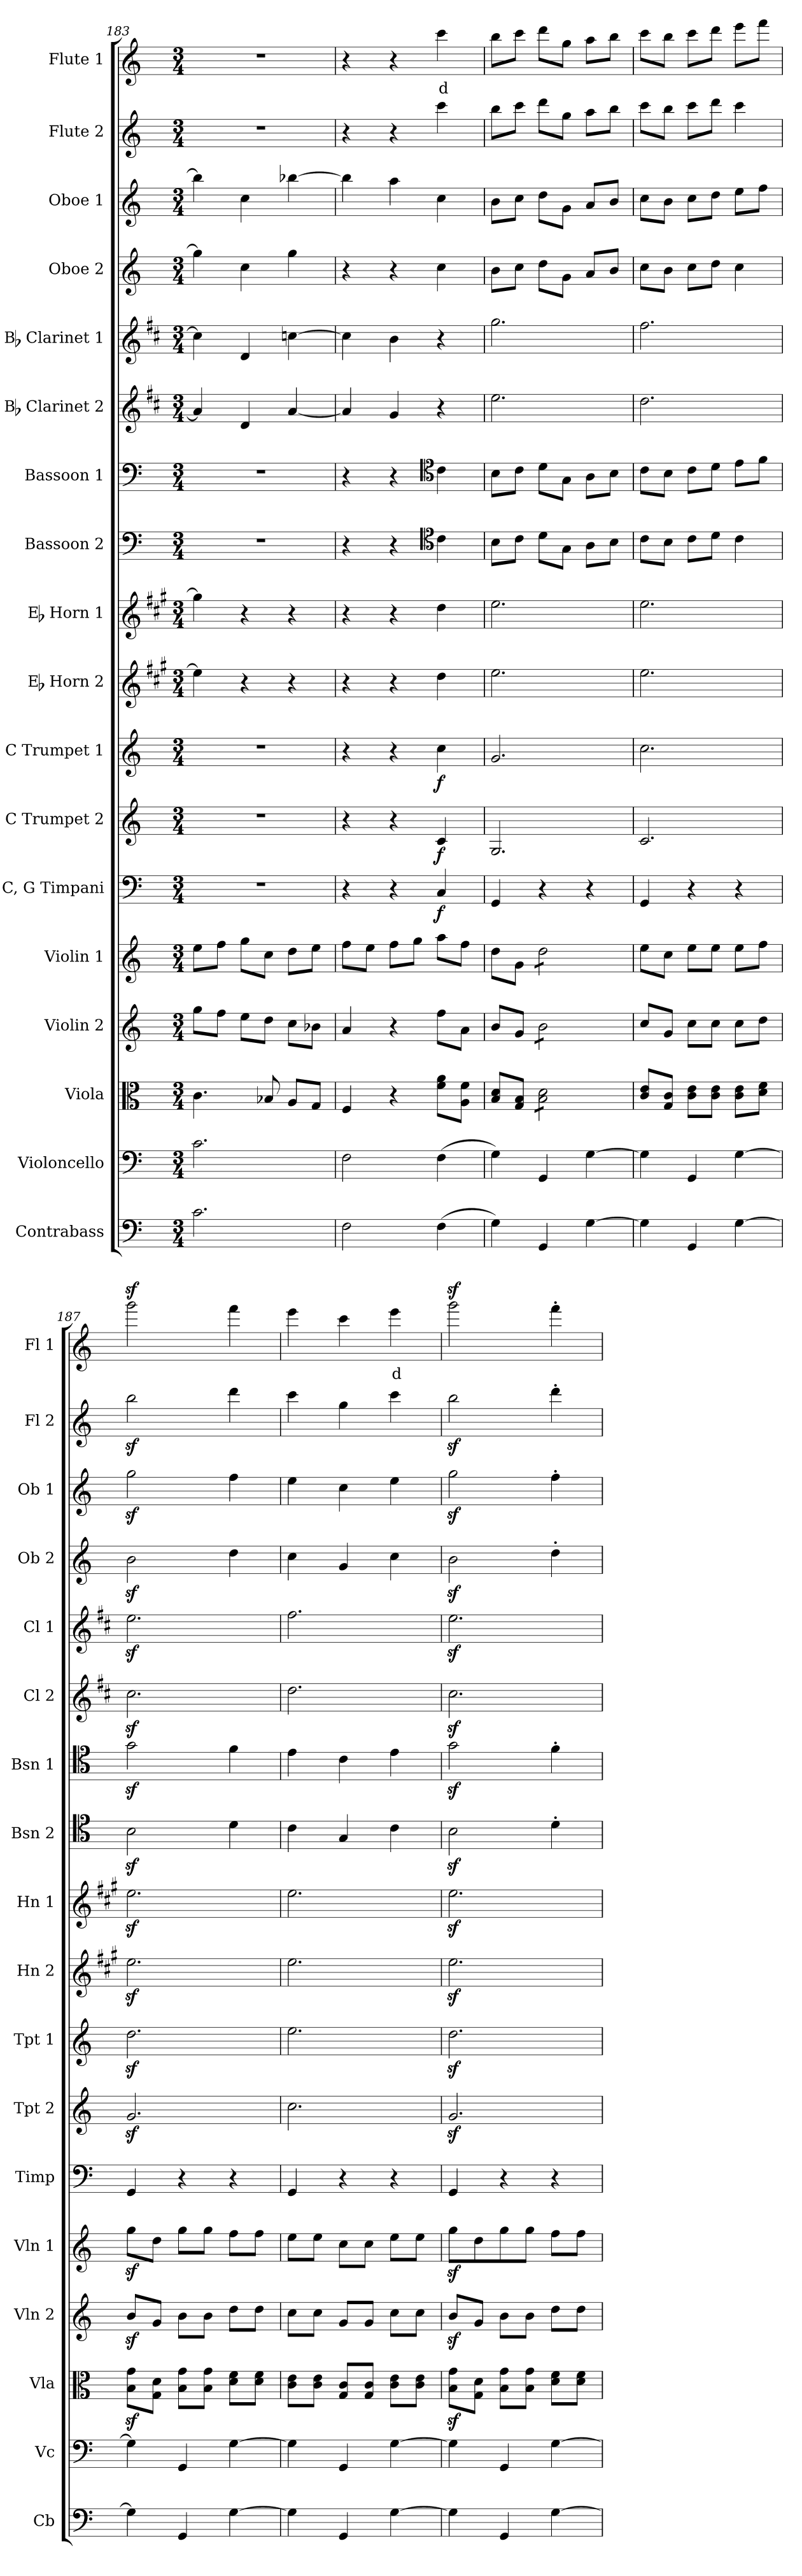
**kern	**kern	**kern	**kern	**kern	**kern	**dynam	**kern	**dynam	**kern	**dynam	**kern	**kern	**kern	**kern	**kern	**kern	**kern	**kern	**kern	**kern	**text
*part18	*part17	*part16	*part15	*part14	*part13	*part13	*part12	*part12	*part11	*part11	*part10	*part9	*part8	*part7	*part6	*part5	*part4	*part3	*part2	*part1	*part1
*staff18	*staff17	*staff16	*staff15	*staff14	*staff13	*staff13	*staff12	*staff12	*staff11	*staff11	*staff10	*staff9	*staff8	*staff7	*staff6	*staff5	*staff4	*staff3	*staff2	*staff1	*staff1
*I"Contrabass	*I"Violoncello	*I"Viola	*I"Violin 2	*I"Violin 1	*I"C, G Timpani	*	*I"C Trumpet 2	*	*I"C Trumpet 1	*	*I"Eb Horn 2	*I"Eb Horn 1	*I"Bassoon 2	*I"Bassoon 1	*I"Bb Clarinet 2	*I"Bb Clarinet 1	*I"Oboe 2	*I"Oboe 1	*I"Flute 2	*I"Flute 1	*
*I'Cb	*I'Vc	*I'Vla	*I'Vln 2	*I'Vln 1	*I'Timp	*	*I'Tpt 2	*	*I'Tpt 1	*	*I'Hn 2	*I'Hn 1	*I'Bsn 2	*I'Bsn 1	*I'Cl 2	*I'Cl 1	*I'Ob 2	*I'Ob 1	*I'Fl 2	*I'Fl 1	*
!!LO:PB:g=z
*clefF4	*clefF4	*clefC3	*clefG2	*clefG2	*clefF4	*	*clefG2	*	*clefG2	*	*clefG2	*clefG2	*clefF4	*clefF4	*clefG2	*clefG2	*clefG2	*clefG2	*clefG2	*clefG2	*
*ITrd7c12	*	*	*	*	*	*	*	*	*	*	*ITrd5c9	*ITrd5c9	*	*	*ITrd1c2	*ITrd1c2	*	*	*	*	*
*k[]	*k[]	*k[]	*k[]	*k[]	*k[]	*	*k[]	*	*k[]	*	*k[]	*k[]	*k[]	*k[]	*k[]	*k[]	*k[]	*k[]	*k[]	*k[]	*
*M3/4	*M3/4	*M3/4	*M3/4	*M3/4	*M3/4	*	*M3/4	*	*M3/4	*	*M3/4	*M3/4	*M3/4	*M3/4	*M3/4	*M3/4	*M3/4	*M3/4	*M3/4	*M3/4	*
=183	=183	=183	=183	=183	=183	=183	=183	=183	=183	=183	=183	=183	=183	=183	=183	=183	=183	=183	=183	=183	=183
2.C\	2.c\	4.c\	8gg\L	8ee\L	2.r	.	2.r	.	2.r	.	4g\]	4b\]	2.r	2.r	4g/]	4b-\]	4gg\]	4bb-\]	2.r	2.r	.
.	.	.	8ff\J	8ff\J	.	.	.	.	.	.	.	.	.	.	.	.	.	.	.	.	.
.	.	.	8ee\L	8gg\L	.	.	.	.	.	.	4r	4r	.	.	4c/	4c/	4cc\	4cc\	.	.	.
.	.	8B-X/	8dd\J	8cc\J	.	.	.	.	.	.	.	.	.	.	.	.	.	.	.	.	.
.	.	8A/L	8cc\L	8dd\L	.	.	.	.	.	.	4r	4r	.	.	[4g/	[4b-X\	4gg\	[4bb-X\	.	.	.
.	.	8G/J	8b-X\J	8ee\J	.	.	.	.	.	.	.	.	.	.	.	.	.	.	.	.	.
=184	=184	=184	=184	=184	=184	=184	=184	=184	=184	=184	=184	=184	=184	=184	=184	=184	=184	=184	=184	=184	=184
2FF\	2F\	4F/	4a/	8ff\L	4r	.	4r	.	4r	.	4r	4r	4r	4r	4g/]	4b-\]	4r	4bb-\]	4r	4r	.
.	.	.	.	8ee\J	.	.	.	.	.	.	.	.	.	.	.	.	.	.	.	.	.
.	.	4r	4r	8ff\L	4r	.	4r	.	4r	.	4r	4r	4r	4r	4f/	4a\	4r	4aa\	4r	4r	.
.	.	.	.	8gg\J	.	.	.	.	.	.	.	.	.	.	.	.	.	.	.	.	.
*	*	*	*	*	*	*	*	*	*	*	*	*	*clefC4	*clefC4	*	*	*	*	*	*	*
!	!	!	!	!	!	!LO:DY:b	!	!LO:DY:b	!	!LO:DY:b	!	!	!	!	!	!	!	!	!	!	!LO:LY:b:color=#FF0000
(4FF\	(4F\	8f\ 8a\L	8ff\L	8aa\L	4C/	f	4c/	f	4cc\	f	4f\	4f\	4c\	4c\	4r	4r	4cc\	4cc\	4ccc\	4ccc\	d
.	.	8A\ 8f\J	8a\J	8ff\J	.	.	.	.	.	.	.	.	.	.	.	.	.	.	.	.	.
=185	=185	=185	=185	=185	=185	=185	=185	=185	=185	=185	=185	=185	=185	=185	=185	=185	=185	=185	=185	=185	=185
4GG\)	4G\)	8B/ 8d/L	8b/L	8dd\L	4GG/	.	2.G/	.	2.g/	.	2.g\	2.g\	8B\L	8B\L	2.dd\	2.ff\	8b\L	8b\L	8bb\L	8bb\L	.
.	.	8G/ 8B/J	8g/J	8g\J	.	.	.	.	.	.	.	.	8c\J	8c\J	.	.	8cc\J	8cc\J	8ccc\J	8ccc\J	.
*	*	*tremolo	*	*	*	*	*	*	*	*	*	*	*	*	*	*	*	*	*	*	*
*	*	*	*tremolo	*	*	*	*	*	*	*	*	*	*	*	*	*	*	*	*	*	*
*	*	*	*	*tremolo	*	*	*	*	*	*	*	*	*	*	*	*	*	*	*	*	*
4GGG/	4GG/	8B\ 8d\L	8b\L	8dd\L	4r	.	.	.	.	.	.	.	8d\L	8d\L	.	.	8dd\L	8dd\L	8ddd\L	8ddd\L	.
.	.	8B\ 8d\	8b\	8dd\	.	.	.	.	.	.	.	.	8G\J	8G\J	.	.	8g\J	8g\J	8gg\J	8gg\J	.
[4GG\	[4G\	8B\ 8d\	8b\	8dd\	4r	.	.	.	.	.	.	.	8A\L	8A\L	.	.	8a/L	8a/L	8aa\L	8aa\L	.
.	.	8B\ 8d\J	8b\J	8dd\J	.	.	.	.	.	.	.	.	8B\J	8B\J	.	.	8b/J	8b/J	8bb\J	8bb\J	.
*	*	*	*	*Xtremolo	*	*	*	*	*	*	*	*	*	*	*	*	*	*	*	*	*
*	*	*	*Xtremolo	*	*	*	*	*	*	*	*	*	*	*	*	*	*	*	*	*	*
*	*	*Xtremolo	*	*	*	*	*	*	*	*	*	*	*	*	*	*	*	*	*	*	*
=186	=186	=186	=186	=186	=186	=186	=186	=186	=186	=186	=186	=186	=186	=186	=186	=186	=186	=186	=186	=186	=186
4GG\]	4G\]	8c/ 8e/L	8cc/L	8ee\L	4GG/	.	2.c/	.	2.cc\	.	2.g\	2.g\	8c\L	8c\L	2.cc\	2.ee\	8cc\L	8cc\L	8ccc\L	8ccc\L	.
.	.	8G/ 8c/J	8g/J	8cc\J	.	.	.	.	.	.	.	.	8B\J	8B\J	.	.	8b\J	8b\J	8bb\J	8bb\J	.
4GGG/	4GG/	8c\ 8e\L	8cc\L	8ee\L	4r	.	.	.	.	.	.	.	8c\L	8c\L	.	.	8cc\L	8cc\L	8ccc\L	8ccc\L	.
.	.	8c\ 8e\J	8cc\J	8ee\J	.	.	.	.	.	.	.	.	8d\J	8d\J	.	.	8dd\J	8dd\J	8ddd\J	8ddd\J	.
[4GG\	[4G\	8c\ 8e\L	8cc\L	8ee\L	4r	.	.	.	.	.	.	.	4c\	8e\L	.	.	4cc\	8ee\L	4ccc\	8eee\L	.
.	.	8d\ 8f\J	8dd\J	8ff\J	.	.	.	.	.	.	.	.	.	8f\J	.	.	.	8ff\J	.	8fff\J	.
=187	=187	=187	=187	=187	=187	=187	=187	=187	=187	=187	=187	=187	=187	=187	=187	=187	=187	=187	=187	=187	=187
4GG\]	4G\]	8B\z< 8g\z<L	8bz</L	8ggz<\L	4GG/	.	2.gz</	.	2.ddz<\	.	2.gz<\	2.gz<\	2Bz<\	2gz<\	2.bz<\	2.ddz<\	2bz<\	2ggz<\	2bbz<\	2gggz<\	.
.	.	8G\ 8d\J	8g/J	8dd\J	.	.	.	.	.	.	.	.	.	.	.	.	.	.	.	.	.
4GGG/	4GG/	8B\ 8g\L	8b\L	8gg\L	4r	.	.	.	.	.	.	.	.	.	.	.	.	.	.	.	.
.	.	8B\ 8g\J	8b\J	8gg\J	.	.	.	.	.	.	.	.	.	.	.	.	.	.	.	.	.
[4GG\	[4G\	8d\ 8f\L	8dd\L	8ff\L	4r	.	.	.	.	.	.	.	4d\	4f\	.	.	4dd\	4ff\	4ddd\	4fff\	.
.	.	8d\ 8f\J	8dd\J	8ff\J	.	.	.	.	.	.	.	.	.	.	.	.	.	.	.	.	.
=188	=188	=188	=188	=188	=188	=188	=188	=188	=188	=188	=188	=188	=188	=188	=188	=188	=188	=188	=188	=188	=188
4GG\]	4G\]	8c\ 8e\L	8cc\L	8ee\L	4GG/	.	2.cc\	.	2.ee\	.	2.g\	2.g\	4c\	4e\	2.cc\	2.ee\	4cc\	4ee\	4ccc\	4eee\	.
.	.	8c\ 8e\J	8cc\J	8ee\J	.	.	.	.	.	.	.	.	.	.	.	.	.	.	.	.	.
4GGG/	4GG/	8G/ 8c/L	8g/L	8cc\L	4r	.	.	.	.	.	.	.	4G/	4c\	.	.	4g/	4cc\	4gg\	4ccc\	.
.	.	8G/ 8c/J	8g/J	8cc\J	.	.	.	.	.	.	.	.	.	.	.	.	.	.	.	.	.
!	!	!	!	!	!	!	!	!	!	!	!	!	!	!	!	!	!	!	!	!	!LO:LY:b:color=#FF0000
[4GG\	[4G\	8c\ 8e\L	8cc\L	8ee\L	4r	.	.	.	.	.	.	.	4c\	4e\	.	.	4cc\	4ee\	4ccc\	4eee\	d
.	.	8c\ 8e\J	8cc\J	8ee\J	.	.	.	.	.	.	.	.	.	.	.	.	.	.	.	.	.
=189	=189	=189	=189	=189	=189	=189	=189	=189	=189	=189	=189	=189	=189	=189	=189	=189	=189	=189	=189	=189	=189
4GG\]	4G\]	8B\z< 8g\z<L	8bz</L	8ggz<\L	4GG/	.	2.gz</	.	2.ddz<\	.	2.gz<\	2.gz<\	2Bz<\	2gz<\	2.bz<\	2.ddz<\	2bz<\	2ggz<\	2bbz<\	2gggz<\	.
.	.	8G\ 8d\J	8g/J	8dd\	.	.	.	.	.	.	.	.	.	.	.	.	.	.	.	.	.
4GGG/	4GG/	8B\ 8g\L	8b\L	8gg\	4r	.	.	.	.	.	.	.	.	.	.	.	.	.	.	.	.
.	.	8B\ 8g\J	8b\J	8gg\J	.	.	.	.	.	.	.	.	.	.	.	.	.	.	.	.	.
[4GG\	[4G\	8d\ 8f\L	8dd\L	8ff\L	4r	.	.	.	.	.	.	.	4d'\	4f'\	.	.	4dd'\	4ff'\	4ddd'\	4fff'\	.
.	.	8d\ 8f\J	8dd\J	8ff\J	.	.	.	.	.	.	.	.	.	.	.	.	.	.	.	.	.
=	=	=	=	=	=	=	=	=	=	=	=	=	=	=	=	=	=	=	=	=	=
*-	*-	*-	*-	*-	*-	*-	*-	*-	*-	*-	*-	*-	*-	*-	*-	*-	*-	*-	*-	*-	*-
